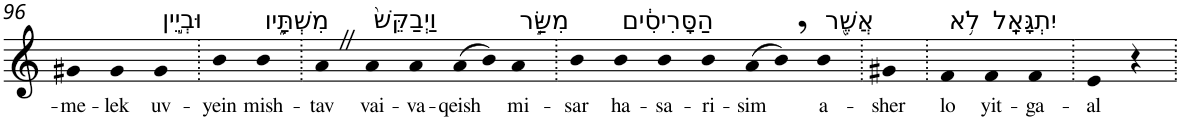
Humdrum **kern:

**kern	**text
*part1	*part1
*staff1	*staff1
*I"Piano	*
*I'Pno	*
!!LO:PB:g=z
*clefG2	*
*k[]	*
=96	=96
!	!LO:LY:b
4g#X	-me-
!	!LO:LY:b
4g#	-lek
!LO:TX:a:t=וּבְיֵ֣ין	!
!	!LO:LY:b
4g#	uv-
=97.	=97.
!	!LO:LY:b
4b	-yein
!LO:TX:a:t=מִשְׁתָּ֑יו	!
!	!LO:LY:b
4b	mish-
=98.	=98.
!	!LO:LY:b
4aZ	-tav
!LO:TX:a:t=וַיְבַקֵּשׁ֙	!
!	!LO:LY:b
4a	vai-
!	!LO:LY:b
4a	-va-
!	!LO:LY:b
(>8a	-qeish
8b)	.
!LO:TX:a:t=מִשַּׂ֣ר	!
!	!LO:LY:b
4a	mi-
=99.	=99.
!	!LO:LY:b
4b	-sar
!LO:TX:a:t=הַסָּרִיסִ֔ים	!
!	!LO:LY:b
4b	ha-
!	!LO:LY:b
4b	-sa-
!	!LO:LY:b
4b	-ri-
!	!LO:LY:b
(>8a	-sim
8b,)	.
!LO:TX:a:t=אֲשֶׁ֖ר	!
!	!LO:LY:b
4b	a-
=100.	=100.
!	!LO:LY:b
4g#X	-sher
=101.	=101.
!LO:TX:a:t=לֹ֥א	!
!	!LO:LY:b
4f	lo
!LO:TX:a:t=יִתְגָּאָֽל	!
!	!LO:LY:b
4f	yit-
!	!LO:LY:b
4f	-ga-
=102.	=102.
!	!LO:LY:b
4e	-al
4r	.
=.	=.
*-	*-
